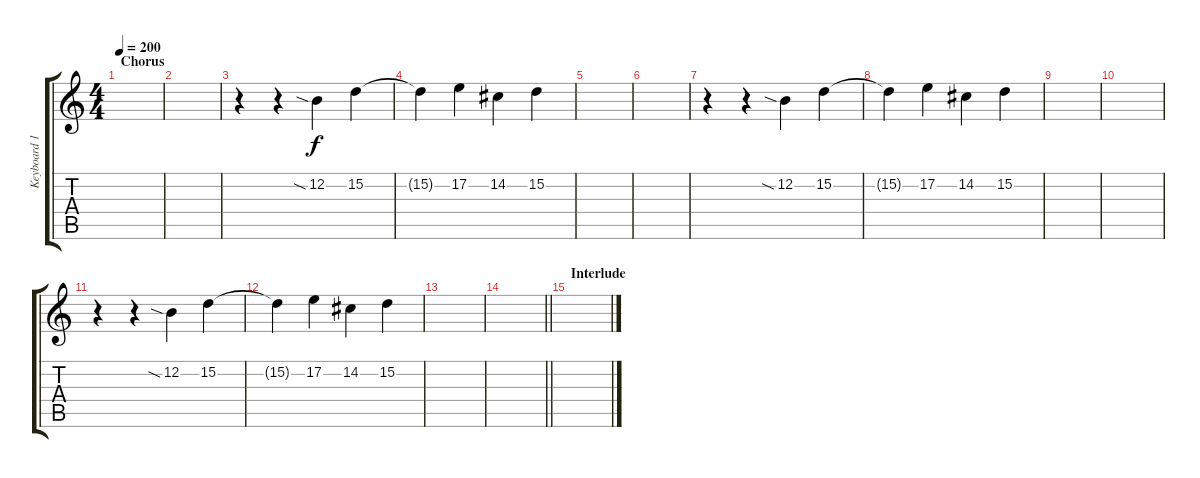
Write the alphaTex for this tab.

\track ("Keyboard 1" "Keyboard 1") {instrument fx8scifi}
\staff {score tabs}
\tuning (E4 B3 G3 D3 A2 E2) {hide}
\ts (4 4)
\section ("" "Chorus")
\tempo 200
\clef g2
\ks c
|
|
r.4 r.4 12.2{sia}.4 15.2.4 |
15.2{t}.4 17.2.4 14.2.4 15.2.4 |
|
|
r.4 r.4 12.2{sia}.4 15.2.4 |
15.2{t}.4 17.2.4 14.2.4 15.2.4 |
|
|
r.4 r.4 12.2{sia}.4 15.2.4 |
15.2{t}.4 17.2.4 14.2.4 15.2.4 |
|
\barLineRight lightlight
|
\section ("" "Interlude")
